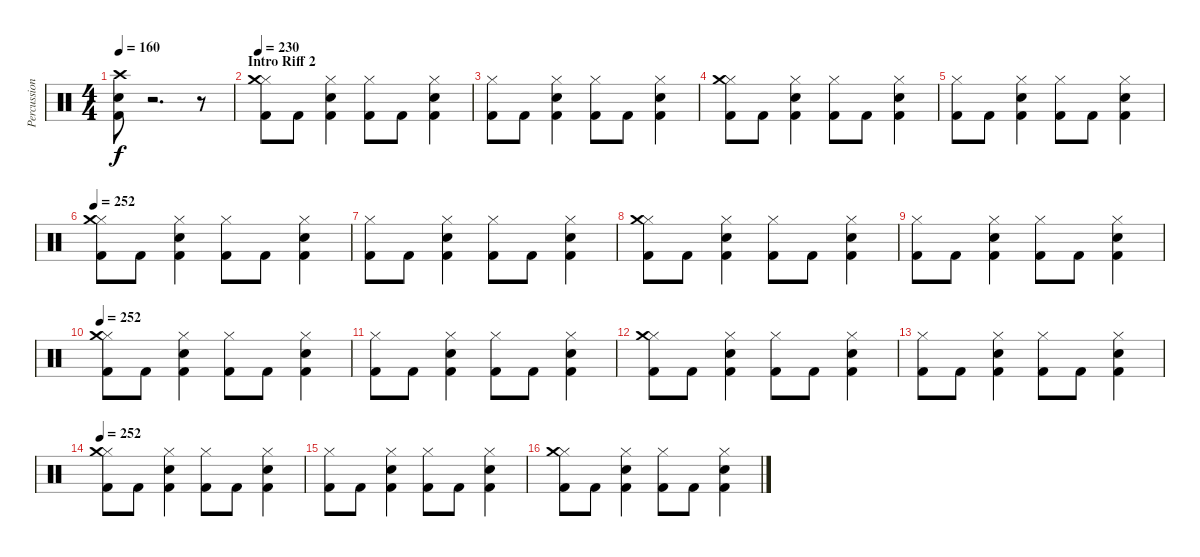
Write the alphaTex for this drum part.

\track ("Percussion" "Percussion") {instrument percussion}
\staff {score}
\articulation defaults
\ts (4 4)
\tempo 160
\clef neutral
\ks c
("Kick (hit) 2" "Snare (hit) 2" "Crash high (hit)").8{dy f} r.2{d} r.8 |
\section ("" "Intro Riff 2")
\tempo 252
\tempo 230
("Kick (hit) 2" "Hi-Hat (closed)" "Crash medium (hit)").8 "Kick (hit) 2".8 ("Kick (hit) 2" "Snare (hit) 2" "Hi-Hat (closed)").4 ("Kick (hit) 2" "Hi-Hat (closed)").8 "Kick (hit) 2".8 ("Kick (hit) 2" "Snare (hit) 2" "Hi-Hat (closed)").4 |
("Kick (hit) 2" "Hi-Hat (closed)").8 "Kick (hit) 2".8 ("Kick (hit) 2" "Snare (hit) 2" "Hi-Hat (closed)").4 ("Kick (hit) 2" "Hi-Hat (closed)").8 "Kick (hit) 2".8 ("Kick (hit) 2" "Snare (hit) 2" "Hi-Hat (closed)").4 |
("Kick (hit) 2" "Hi-Hat (closed)" "Crash medium (hit)").8 "Kick (hit) 2".8 ("Kick (hit) 2" "Snare (hit) 2" "Hi-Hat (closed)").4 ("Kick (hit) 2" "Hi-Hat (closed)").8 "Kick (hit) 2".8 ("Kick (hit) 2" "Snare (hit) 2" "Hi-Hat (closed)").4 |
("Kick (hit) 2" "Hi-Hat (closed)").8 "Kick (hit) 2".8 ("Kick (hit) 2" "Snare (hit) 2" "Hi-Hat (closed)").4 ("Kick (hit) 2" "Hi-Hat (closed)").8 "Kick (hit) 2".8 ("Kick (hit) 2" "Snare (hit) 2" "Hi-Hat (closed)").4 |
\tempo 252
("Kick (hit) 2" "Hi-Hat (closed)" "Crash medium (hit)").8 "Kick (hit) 2".8 ("Kick (hit) 2" "Snare (hit) 2" "Hi-Hat (closed)").4 ("Kick (hit) 2" "Hi-Hat (closed)").8 "Kick (hit) 2".8 ("Kick (hit) 2" "Snare (hit) 2" "Hi-Hat (closed)").4 |
("Kick (hit) 2" "Hi-Hat (closed)").8 "Kick (hit) 2".8 ("Kick (hit) 2" "Snare (hit) 2" "Hi-Hat (closed)").4 ("Kick (hit) 2" "Hi-Hat (closed)").8 "Kick (hit) 2".8 ("Kick (hit) 2" "Snare (hit) 2" "Hi-Hat (closed)").4 |
("Kick (hit) 2" "Hi-Hat (closed)" "Crash medium (hit)").8 "Kick (hit) 2".8 ("Kick (hit) 2" "Snare (hit) 2" "Hi-Hat (closed)").4 ("Kick (hit) 2" "Hi-Hat (closed)").8 "Kick (hit) 2".8 ("Kick (hit) 2" "Snare (hit) 2" "Hi-Hat (closed)").4 |
("Kick (hit) 2" "Hi-Hat (closed)").8 "Kick (hit) 2".8 ("Kick (hit) 2" "Snare (hit) 2" "Hi-Hat (closed)").4 ("Kick (hit) 2" "Hi-Hat (closed)").8 "Kick (hit) 2".8 ("Kick (hit) 2" "Snare (hit) 2" "Hi-Hat (closed)").4 |
\tempo 252
("Kick (hit) 2" "Hi-Hat (closed)" "Crash medium (hit)").8 "Kick (hit) 2".8 ("Kick (hit) 2" "Snare (hit) 2" "Hi-Hat (closed)").4 ("Kick (hit) 2" "Hi-Hat (closed)").8 "Kick (hit) 2".8 ("Kick (hit) 2" "Snare (hit) 2" "Hi-Hat (closed)").4 |
("Kick (hit) 2" "Hi-Hat (closed)").8 "Kick (hit) 2".8 ("Kick (hit) 2" "Snare (hit) 2" "Hi-Hat (closed)").4 ("Kick (hit) 2" "Hi-Hat (closed)").8 "Kick (hit) 2".8 ("Kick (hit) 2" "Snare (hit) 2" "Hi-Hat (closed)").4 |
("Kick (hit) 2" "Hi-Hat (closed)" "Crash medium (hit)").8 "Kick (hit) 2".8 ("Kick (hit) 2" "Snare (hit) 2" "Hi-Hat (closed)").4 ("Kick (hit) 2" "Hi-Hat (closed)").8 "Kick (hit) 2".8 ("Kick (hit) 2" "Snare (hit) 2" "Hi-Hat (closed)").4 |
("Kick (hit) 2" "Hi-Hat (closed)").8 "Kick (hit) 2".8 ("Kick (hit) 2" "Snare (hit) 2" "Hi-Hat (closed)").4 ("Kick (hit) 2" "Hi-Hat (closed)").8 "Kick (hit) 2".8 ("Kick (hit) 2" "Snare (hit) 2" "Hi-Hat (closed)").4 |
\tempo 252
("Kick (hit) 2" "Hi-Hat (closed)" "Crash medium (hit)").8 "Kick (hit) 2".8 ("Kick (hit) 2" "Snare (hit) 2" "Hi-Hat (closed)").4 ("Kick (hit) 2" "Hi-Hat (closed)").8 "Kick (hit) 2".8 ("Kick (hit) 2" "Snare (hit) 2" "Hi-Hat (closed)").4 |
("Kick (hit) 2" "Hi-Hat (closed)").8 "Kick (hit) 2".8 ("Kick (hit) 2" "Snare (hit) 2" "Hi-Hat (closed)").4 ("Kick (hit) 2" "Hi-Hat (closed)").8 "Kick (hit) 2".8 ("Kick (hit) 2" "Snare (hit) 2" "Hi-Hat (closed)").4 |
("Kick (hit) 2" "Hi-Hat (closed)" "Crash medium (hit)").8 "Kick (hit) 2".8 ("Kick (hit) 2" "Snare (hit) 2" "Hi-Hat (closed)").4 ("Kick (hit) 2" "Hi-Hat (closed)").8 "Kick (hit) 2".8 ("Kick (hit) 2" "Snare (hit) 2" "Hi-Hat (closed)").4
